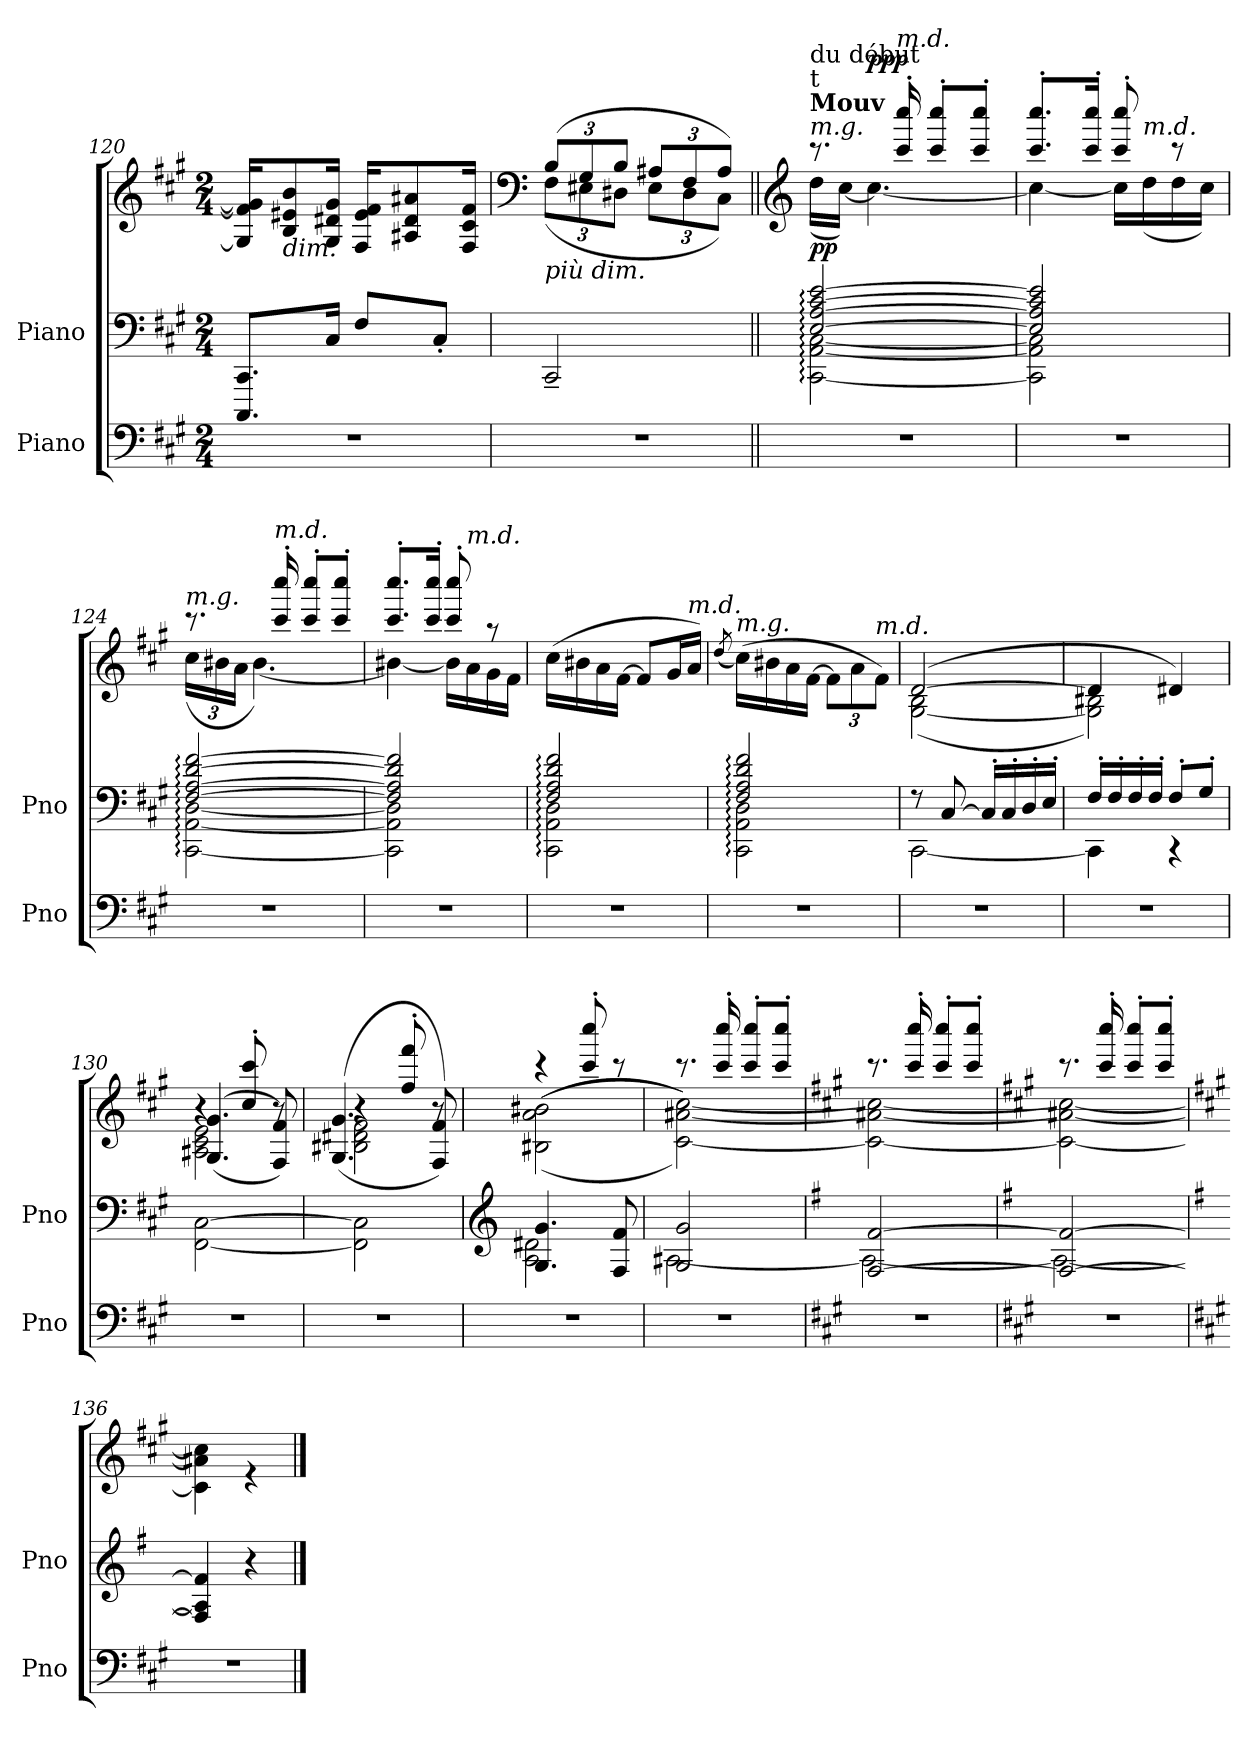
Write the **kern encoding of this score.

**kern	**kern	**kern	**dynam
*part2	*part1	*part1	*part1
*staff3	*staff2	*staff1	*staff1/2
*I"Piano	*I"Piano	*	*
*I'Pno	*I'Pno	*	*
*clefF4	*clefF4	*clefG2	*
*k[f#c#g#]	*k[f#c#g#]	*k[f#c#g#]	*
*M2/4	*M2/4	*M2/4	*
=120	=120	=120	=120
2r	8.CCC#/ 8.CC#/L	16G#/] 16f#/] 16g#/]KL	.
!	!	!LO:TX:b:i:t=dim.	!
.	.	8B/ 8e#X/ 8b/	.
.	16C#/Jk	16G#/ 16d#X/ 16g#/Jk	.
.	8F#/L	16F#/ 16e#/ 16f#/KL	.
.	.	8A#X/ 8d#/ 8a#X/	.
.	8C#'/J	.	.
.	.	16F#/ 16c#/ 16f#/Jk	.
=121	=121	=121	=121
*	*	*clefF4	*
*	*	*Xbrackettup	*
*	*	*^	*
!	!	!LO:TX:b:i:t=più dim.	!	!
2r	2CC#~/	(>12B/L	(<12F#\L	.
.	.	12G#/	12E#X\	.
.	.	12B/J	12D#X\J	.
.	.	12A#X/L	12E#\L	.
.	.	12F#/	12D#\	.
.	.	12A#/J)	12C#\J)	.
=122||	=122||	=122||	=122||	=122||
*	*	*clefG2	*	*
*	*^	*	*	*
!	!	!	!LO:TX:a:i:t=m.g.	!	!
!	!	!	!LO:TX:a:B:t=Mouv	!	!
!	!	!	!LO:TX:a:t=t	!	!
!	!	!	!LO:TX:a:t=du début	!	!
!	!	!	!	!	!LO:DY:a=2
2r	[2E/: [2A/: [2c#/: [2e/:	[2CC#\: [2AA\: [2C#\:	8.r	(>16dd\LL	pp
.	.	.	.	[16cc#\JJ)	.
!	!	!	!	!	!LO:DY:a
.	.	.	.	4.cc#\_	ppp
!	!	!	!LO:TX:a:i:t=m.d.	!	!
.	.	.	16ccc#/' 16cccc#/'	.	.
.	.	.	8ccc#/' 8cccc#/'L	.	.
.	.	.	8ccc#/' 8cccc#/'J	.	.
=123	=123	=123	=123	=123	=123
2r	2E/] 2A/] 2c#/] 2e/]	2CC#\] 2AA\] 2C#\]	8.ccc#/' 8.cccc#/'L	4cc#\_	.
.	.	.	16ccc#/' 16cccc#/'Jk	.	.
.	.	.	8ccc#/' 8cccc#/'	16cc#\LL]	.
!	!	!	!	!LO:TX:a:i:t=m.d.	!
.	.	.	.	(>16dd\	.
.	.	.	8r	16dd\	.
.	.	.	.	16cc#\JJ)	.
!!LO:LB:g=z	!!
=124	=124	=124	=124	=124	=124
!	!	!	!LO:TX:a:i:t=m.g.	!	!
2r	[2F#/: [2A/: [2d/: [2f#/:	[2CC#\: [2AA\: [2D\:	8.r	(>24cc#\LL	.
.	.	.	.	24b#X\	.
.	.	.	.	24a\JJ	.
.	.	.	.	[4.b#\)	.
!	!	!	!LO:TX:a:i:t=m.d.	!	!
.	.	.	16ccc#/' 16cccc#/'	.	.
.	.	.	8ccc#/' 8cccc#/'L	.	.
.	.	.	8ccc#/' 8cccc#/'J	.	.
=125	=125	=125	=125	=125	=125
2r	2F#/] 2A/] 2d/] 2f#/]	2CC#\] 2AA\] 2D\]	8.ccc#/' 8.cccc#/'L	4b#X\_	.
.	.	.	16ccc#/' 16cccc#/'Jk	.	.
.	.	.	8ccc#/' 8cccc#/'	16b#\LL]	.
!	!	!	!	!LO:TX:a:i:t=m.d.	!
.	.	.	.	16a\	.
.	.	.	8r	16g#\	.
.	.	.	.	16f#\JJ	.
=126	=126	=126	=126	=126	=126
!	!	!	!LO:TX:a:i:t=m.g.	!	!
*	*	*	*v	*v	*
2r	2F#/: 2A/: 2d/: 2f#/:	2CC#\: 2AA\: 2D\:	(>16cc#\LL	.
.	.	.	16b#X\	.
.	.	.	16a\	.
.	.	.	[16f#\JJ	.
.	.	.	8f#/L]	.
.	.	.	16g#/L	.
!	!	!	!LO:TX:a:i:t=m.d.	!
.	.	.	16a/JJ)	.
=127	=127	=127	=127	=127
.	.	.	(<8qdd/	.
!	!	!	!LO:TX:a:i:t=m.g.	!
2r	2F#/: 2A/: 2d/: 2f#/:	2CC#\: 2AA\: 2D\:	(>16cc#\LL)	.
.	.	.	16b#X\	.
.	.	.	16a\	.
.	.	.	[16f#\JJ	.
.	.	.	12f#\L]	.
.	.	.	12a\	.
!	!	!	!LO:TX:a:i:t=m.d.	!
.	.	.	12f#\J)	.
=128	=128	=128	=128	=128
*	*	*	*^	*
2r	8r	[2CC#\	(>[2d/	(<[2G#\ 2B\	.
.	[8C#/	.	.	.	.
.	16C#'/LL]	.	.	.	.
.	16C#'/	.	.	.	.
.	16D'/	.	.	.	.
.	16E'/JJ	.	.	.	.
=129	=129	=129	=129	=129	=129
2r	16F#'/LL	4CC#\]	4d/]	2G#\] 2B#X\)	.
.	16F#'/	.	.	.	.
.	16F#'/	.	.	.	.
.	16F#'/JJ	.	.	.	.
.	8F#'/L	4r	4d#X/)	.	.
.	8G#'/J	.	.	.	.
*	*v	*v	*	*	*
!!LO:LB:g=z
=130	=130	=130	=130	=130
*	*	*	*^	*
2r	[2FF#\ [2C#\	4r	2A#X\ 2c#\ 2e\	(<(<4.G#/ 4.g#/	.
.	.	8cc#/' 8ccc#/'	.	.	.
.	.	8r	.	8F#/ 8f#/))	.
=131	=131	=131	=131	=131	=131
2r	2FF#\] 2C#\]	4r	2B#X\ 2d#X\ 2f#\	(<(<4.G#/ 4.g#/	.
.	.	8ff#/' 8fff#/'	.	.	.
.	.	8r	.	8F#/ 8f#/))	.
*	*	*v	*v	*v	*
=132	=132	=132	=132
*	*clefG2	*	*
*	*^	*^	*
2r	4.G#/ 4.g#/	2A\ 2d#X\	4r	(<(>(<2B#X\ 2a\ 2b#X\	.
.	.	.	8ccc#/' 8cccc#/'	.	.
.	8F#/ 8f#/	.	8r	.	.
=133	=133	=133	=133	=133	=133
2r	2G#/ 2g#/	[2A#X\	8.r	[2c#\ [2a#X\ [2cc#\)))	.
.	.	.	16ccc#/' 16cccc#/'	.	.
.	.	.	8ccc#/' 8cccc#/'L	.	.
.	.	.	8ccc#/' 8cccc#/'J	.	.
=134	=134	=134	=134	=134	=134
*	*k[f#]	*	*	*	*
2r	[2F#/ [2f#/	2A#\_	8.r	2c#\_ 2a#X\_ 2cc#\_	.
.	.	.	16ccc#/' 16cccc#/'	.	.
.	.	.	8ccc#/' 8cccc#/'L	.	.
.	.	.	8ccc#/' 8cccc#/'J	.	.
=135	=135	=135	=135	=135	=135
*	*k[f#]	*	*	*	*
2r	2F#/_ 2f#/_	2A#\_	8.r	2c#\_ 2a#X\_ 2cc#\_	.
.	.	.	16ccc#/' 16cccc#/'	.	.
.	.	.	8ccc#/' 8cccc#/'L	.	.
.	.	.	8ccc#/' 8cccc#/'J	.	.
*	*v	*v	*	*	*
=136	=136	=136	=136	=136
*	*k[f#]	*	*	*
2r	4F#/] 4A#/] 4f#/]	2ryy	4c#\] 4a#X\] 4cc#\]	.
.	4r	.	4r	.
*	*	*v	*v	*
==	==	==	==
*-	*-	*-	*-
